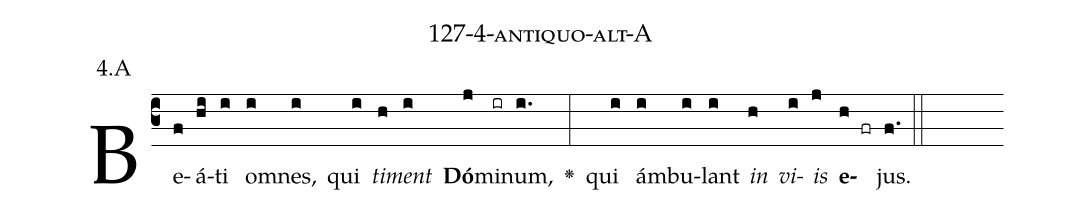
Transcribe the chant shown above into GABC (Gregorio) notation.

name: 127-4-antiquo-alt-A;
annotation: 4.A;
%%
(c3)Be(f)á(hi)ti(i) om(i)nes,(i) qui(i) <i>ti</i>(h)<i>ment</i>(i) <b>Dó</b>(j)mi(ir)num,(i.) <v>\greheightstar</v>(:) qui(i) ám(i)bu(i)lant(i) <i>in</i>(h) <i>vi</i>(i)<i>is</i>(j) <b>e</b>(h fr)jus.(f.) (::)


%E(i) u(h) o(i) u(j) a(h) e.(f.) (::)
